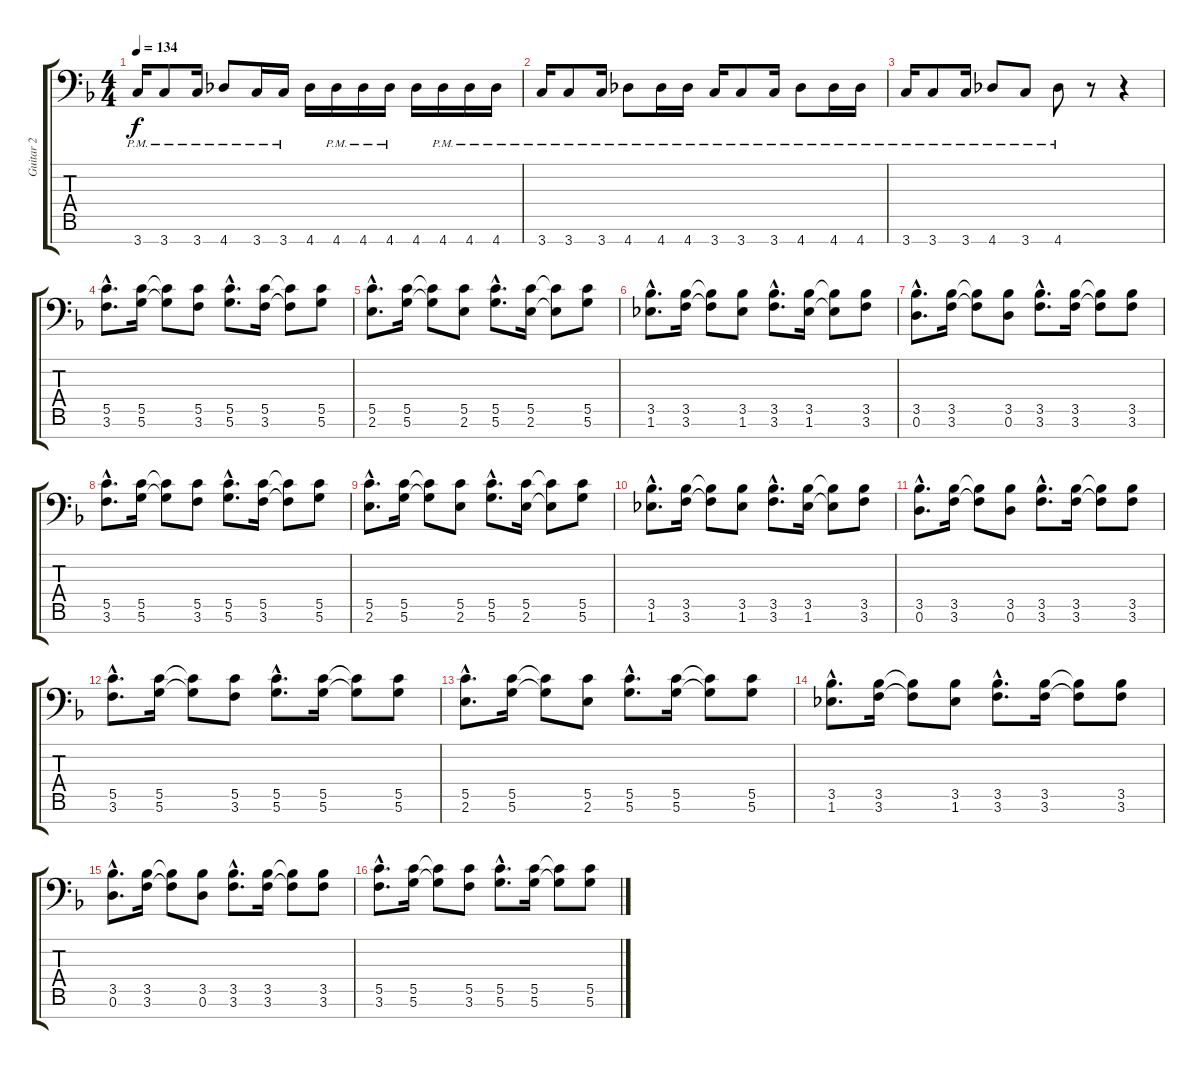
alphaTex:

\track ("Guitar 2" "Guitar 2") {instrument overdrivenguitar}
\staff {score tabs}
\tuning (D4 A3 F3 C3 G2 D2 A1) {hide}
\ts (4 4)
\tempo 134
\clef f4
\ks dminor
3.7{pm}.16{dy f} 3.7{pm}.8 3.7{pm}.16 4.7{pm}.8 3.7{pm}.16 3.7{pm}.16 4.7.16 4.7{pm}.16 4.7{pm}.16 4.7{pm}.16 4.7.16 4.7{pm}.16 4.7{pm}.16 4.7{pm}.16 |
3.7{pm}.16 3.7{pm}.8 3.7{pm}.16 4.7{pm}.8 4.7{pm}.16 4.7{pm}.16 3.7{pm}.16 3.7{pm}.8 3.7{pm}.16 4.7{pm}.8 4.7{pm}.16 4.7{pm}.16 |
3.7{pm}.16 3.7{pm}.8 3.7{pm}.16 4.7{pm}.8 3.7{pm}.8 4.7{pm}.8 r.8 r.4 |
(5.5{hac} 3.6{hac}).8{d} (5.5 5.6).16 (5.5{t} 5.6{t}).8 (5.5 3.6).8 (5.5{hac} 5.6{hac}).8{d} (5.5 3.6).16 (5.5{t} 3.6{t}).8 (5.5 5.6).8 |
(5.5{hac} 2.6{hac}).8{d} (5.5 5.6).16 (5.5{t} 5.6{t}).8 (5.5 2.6).8 (5.5{hac} 5.6{hac}).8{d} (5.5 2.6).16 (5.5{t} 2.6{t}).8 (5.5 5.6).8 |
(3.5{hac} 1.6{hac}).8{d} (3.5 3.6).16 (3.5{t} 3.6{t}).8 (3.5 1.6).8 (3.5{hac} 3.6{hac}).8{d} (3.5 1.6).16 (3.5{t} 1.6{t}).8 (3.5 3.6).8 |
(3.5{hac} 0.6{hac}).8{d} (3.5 3.6).16 (3.5{t} 3.6{t}).8 (3.5 0.6).8 (3.5{hac} 3.6{hac}).8{d} (3.5 3.6).16 (3.5{t} 3.6{t}).8 (3.5 3.6).8 |
(5.5{hac} 3.6{hac}).8{d} (5.5 5.6).16 (5.5{t} 5.6{t}).8 (5.5 3.6).8 (5.5{hac} 5.6{hac}).8{d} (5.5 3.6).16 (5.5{t} 3.6{t}).8 (5.5 5.6).8 |
(5.5{hac} 2.6{hac}).8{d} (5.5 5.6).16 (5.5{t} 5.6{t}).8 (5.5 2.6).8 (5.5{hac} 5.6{hac}).8{d} (5.5 2.6).16 (5.5{t} 2.6{t}).8 (5.5 5.6).8 |
(3.5{hac} 1.6{hac}).8{d} (3.5 3.6).16 (3.5{t} 3.6{t}).8 (3.5 1.6).8 (3.5{hac} 3.6{hac}).8{d} (3.5 1.6).16 (3.5{t} 1.6{t}).8 (3.5 3.6).8 |
(3.5{hac} 0.6{hac}).8{d} (3.5 3.6).16 (3.5{t} 3.6{t}).8 (3.5 0.6).8 (3.5{hac} 3.6{hac}).8{d} (3.5 3.6).16 (3.5{t} 3.6{t}).8 (3.5 3.6).8 |
(5.5{hac} 3.6{hac}).8{d} (5.5 5.6).16 (5.5{t} 5.6{t}).8 (5.5 3.6).8 (5.5{hac} 5.6{hac}).8{d} (5.5 5.6).16 (5.5{t} 5.6{t}).8 (5.5 5.6).8 |
(5.5{hac} 2.6{hac}).8{d} (5.5 5.6).16 (5.5{t} 5.6{t}).8 (5.5 2.6).8 (5.5{hac} 5.6{hac}).8{d} (5.5 5.6).16 (5.5{t} 5.6{t}).8 (5.5 5.6).8 |
(3.5{hac} 1.6{hac}).8{d} (3.5 3.6).16 (3.5{t} 3.6{t}).8 (3.5 1.6).8 (3.5{hac} 3.6{hac}).8{d} (3.5 3.6).16 (3.5{t} 3.6{t}).8 (3.5 3.6).8 |
(3.5{hac} 0.6{hac}).8{d} (3.5 3.6).16 (3.5{t} 3.6{t}).8 (3.5 0.6).8 (3.5{hac} 3.6{hac}).8{d} (3.5 3.6).16 (3.5{t} 3.6{t}).8 (3.5 3.6).8 |
(5.5{hac} 3.6{hac}).8{d} (5.5 5.6).16 (5.5{t} 5.6{t}).8 (5.5 3.6).8 (5.5{hac} 5.6{hac}).8{d} (5.5 5.6).16 (5.5{t} 5.6{t}).8 (5.5 5.6).8
